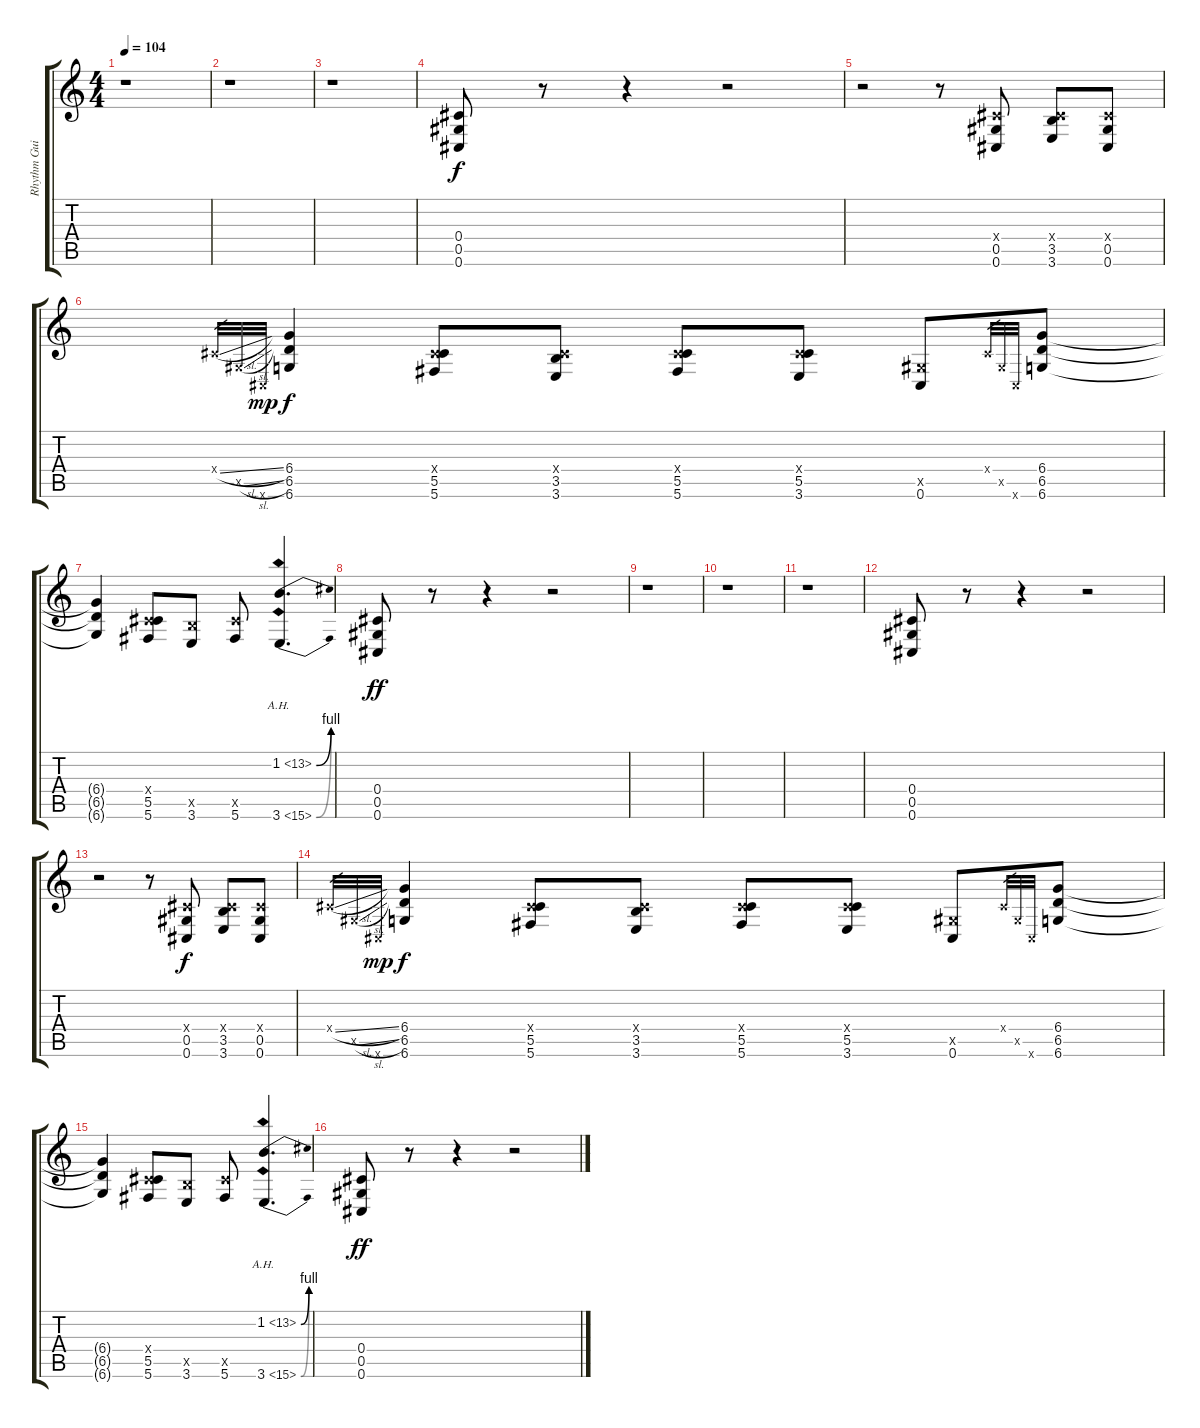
\track ("Rhythm Guitar 2" "Rhythm Gui") {instrument distortionguitar}
\staff {score tabs}
\tuning (Eb4 Bb3 Gb3 Db3 Ab2 Db2) {hide}
\ts (4 4)
\tempo 104
\clef g2
\ks c
r.1{dy f} |
r.1 |
r.1 |
(0.4 0.5 0.6).8 r.8 r.4 r.2 |
r.2 r.8 (0.4{x} 0.5 0.6).8 (0.4{x} 3.5 3.6).8 (0.4{x} 0.5 0.6).8 |
0.4{sl x}.32{gr} 0.5{sl x}.32{gr} 0.6{x}.32{gr dy mp} (6.4 6.5 6.6).4{dy f} (0.4{x} 5.5 5.6).8 (0.4{x} 3.5 3.6).8 (0.4{x} 5.5 5.6).8 (0.4{x} 5.5 3.6).8 (0.5{x} 0.6).8 0.4{x}.32{gr} 0.5{x}.32{gr} 0.6{x}.32{gr} (6.4 6.5 6.6).8 |
(6.4{t} 6.5{t} 6.6{t}).4 (0.4{x} 5.5 5.6).8 (3.5{x} 3.6).8 (5.5{x} 5.6).8 (1.2{be (bend 0 0 60 4) ah 12} 3.6{be (bend 0 0 60 4) ah 12}).4{d} |
(0.4 0.5 0.6).8{dy ff} r.8 r.4 r.2 |
r.1 |
r.1 |
r.1 |
(0.4 0.5 0.6).8 r.8 r.4 r.2 |
r.2 r.8 (0.4{x} 0.5 0.6).8{dy f} (0.4{x} 3.5 3.6).8 (0.4{x} 0.5 0.6).8 |
0.4{sl x}.32{gr} 0.5{sl x}.32{gr} 0.6{x}.32{gr dy mp} (6.4 6.5 6.6).4{dy f} (0.4{x} 5.5 5.6).8 (0.4{x} 3.5 3.6).8 (0.4{x} 5.5 5.6).8 (0.4{x} 5.5 3.6).8 (0.5{x} 0.6).8 0.4{x}.32{gr} 0.5{x}.32{gr} 0.6{x}.32{gr} (6.4 6.5 6.6).8 |
(6.4{t} 6.5{t} 6.6{t}).4 (0.4{x} 5.5 5.6).8 (3.5{x} 3.6).8 (5.5{x} 5.6).8 (1.2{be (bend 0 0 60 4) ah 12} 3.6{be (bend 0 0 60 4) ah 12}).4{d} |
(0.4 0.5 0.6).8{dy ff} r.8 r.4 r.2
